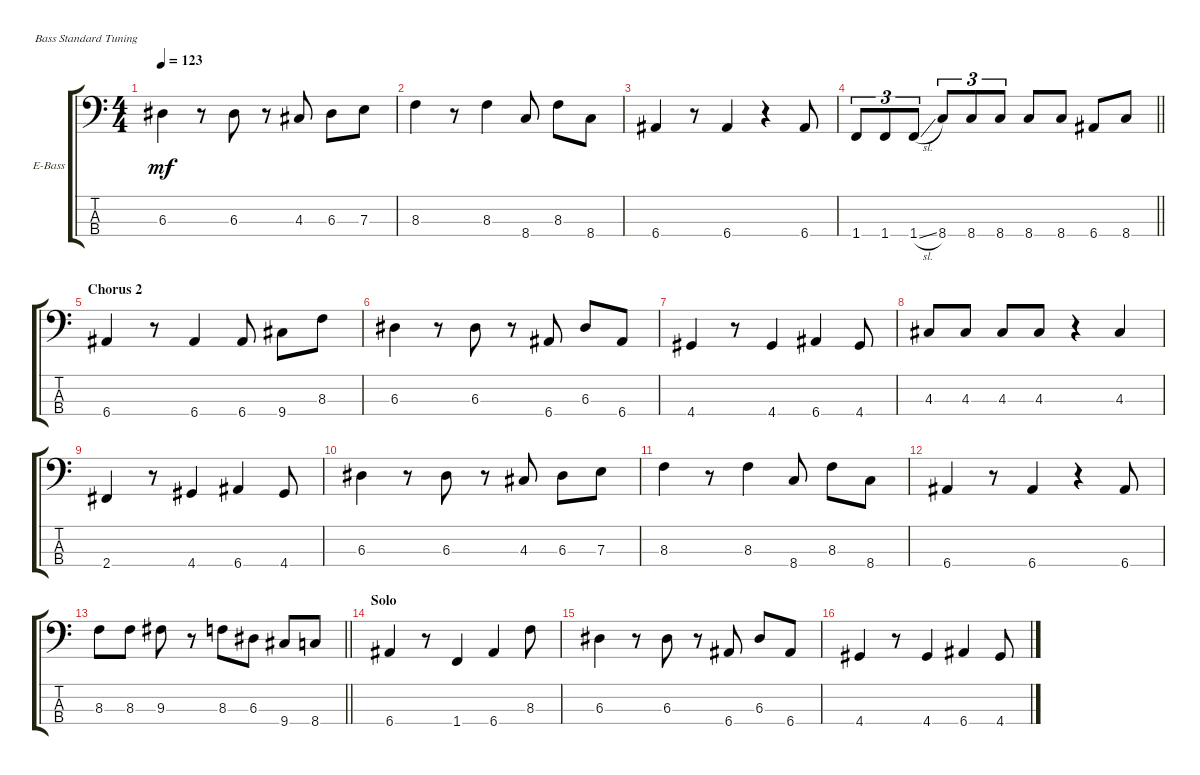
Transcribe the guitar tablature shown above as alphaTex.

\defaultSystemsLayout 4
\bracketExtendMode groupsimilarinstruments
\firstSystemTrackNameOrientation horizontal
\otherSystemsTrackNameOrientation horizontal
\track ("Bass" "E-Bass") {instrument electricbassfinger}
\staff {score tabs}
\tuning (G2 D2 A1 E1)
\ts (4 4)
\tempo 123
\clef f4
\ks c
6.3.4{dy mf} r.8 6.3.8 r.8 4.3.8 6.3.8 7.3.8 |
8.3.4 r.8 8.3.4 8.4.8 8.3.8 8.4.8 |
6.4.4 r.8 6.4.4 r.4 6.4.8 |
\barLineRight lightlight
1.4.8{tu (3 2)} 1.4.8{tu (3 2)} 1.4{sl}.8{tu (3 2)} 8.4.8{tu (3 2)} 8.4.8{tu (3 2)} 8.4.8{tu (3 2)} 8.4.8 8.4.8 6.4.8 8.4.8 |
\section ("" "Chorus 2")
6.4.4 r.8 6.4.4 6.4.8 9.4.8 8.3.8 |
6.3.4 r.8 6.3.8 r.8 6.4.8 6.3.8 6.4.8 |
4.4.4 r.8 4.4.4 6.4.4 4.4.8 |
4.3.8 4.3.8 4.3.8 4.3.8 r.4 4.3.4 |
2.4.4 r.8 4.4.4 6.4.4 4.4.8 |
6.3.4 r.8 6.3.8 r.8 4.3.8 6.3.8 7.3.8 |
8.3.4 r.8 8.3.4 8.4.8 8.3.8 8.4.8 |
6.4.4 r.8 6.4.4 r.4 6.4.8 |
\barLineRight lightlight
8.3.8 8.3.8 9.3.8 r.8 8.3.8 6.3.8 9.4.8 8.4.8 |
\section ("" "Solo")
6.4.4 r.8 1.4.4 6.4.4 8.3.8 |
6.3.4 r.8 6.3.8 r.8 6.4.8 6.3.8 6.4.8 |
4.4.4 r.8 4.4.4 6.4.4 4.4.8
